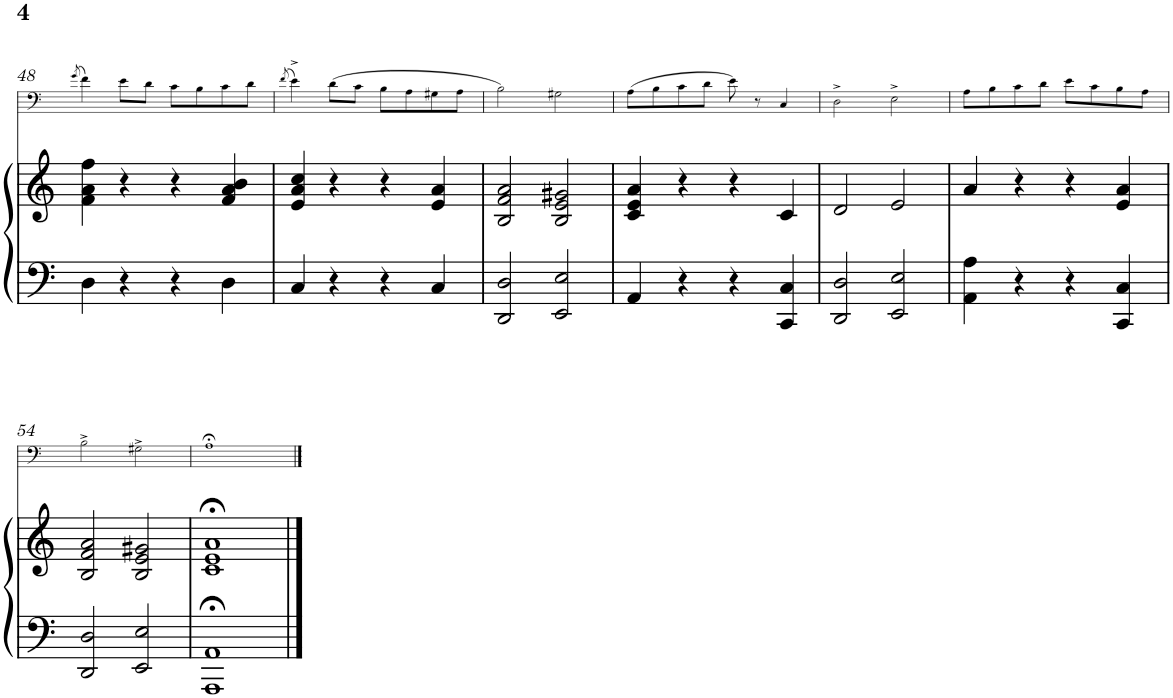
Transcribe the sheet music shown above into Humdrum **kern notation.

**kern	**kern	**kern
*part2	*part2	*part1
*staff3	*staff2	*staff1
*I"Piano	*	*I"Trombone
*I'Pno	*	*I'Trb
!!LO:PB:g=z
*clefF4	*clefG2	*clefF4
*k[]	*k[]	*k[]
*M2/2	*M2/2	*M2/2
*met(c|)	*met(c|)	*met(c|)
=48	=48	=48
.	.	(>8qg/
4D\	4f\ 4a\ 4ff\	4f\)
4r	4r	8e\L
.	.	8d\J
4r	4r	8c\L
.	.	8B\
4D\	4f/ 4a/ 4b/	8c\
.	.	8d\J
=49	=49	=49
.	.	(>8qf/
4C/	4e/ 4a/ 4cc/	4e^\)
4r	4r	(8d\L
.	.	8c\J
4r	4r	8B\L
.	.	8A\
4C/	4e/ 4a/	8G#X\
.	.	8A\J
=50	=50	=50
2DD/ 2D/	2B/ 2f/ 2a/	2B\)
2EE/ 2E/	2B/ 2e/ 2g#X/	2G#X\
=51	=51	=51
4AA/	4c/ 4e/ 4a/	(>8A\L
.	.	8B\
4r	4r	8c\
.	.	8d\J
4r	4r	8e\)
.	.	8r
4CC/ 4C/	4c/	4C/
=52	=52	=52
2DD/ 2D/	2d/	2D^\
2EE/ 2E/	2e/	2E^\
=53	=53	=53
4AA\ 4A\	4a/	8A\L
.	.	8B\
4r	4r	8c\
.	.	8d\J
4r	4r	8e\L
.	.	8c\
4CC/ 4C/	4e/ 4a/	8B\
.	.	8A\J
!!LO:LB:g=z
=54	=54	=54
2DD/ 2D/	2B/ 2f/ 2a/	2B^\
2EE/ 2E/	2B/ 2e/ 2g#X/	2G#X^\
=55	=55	=55
1AAA;< 1AA;<	1c;< 1e;< 1a;<	1A;<
==	==	==
*-	*-	*-
